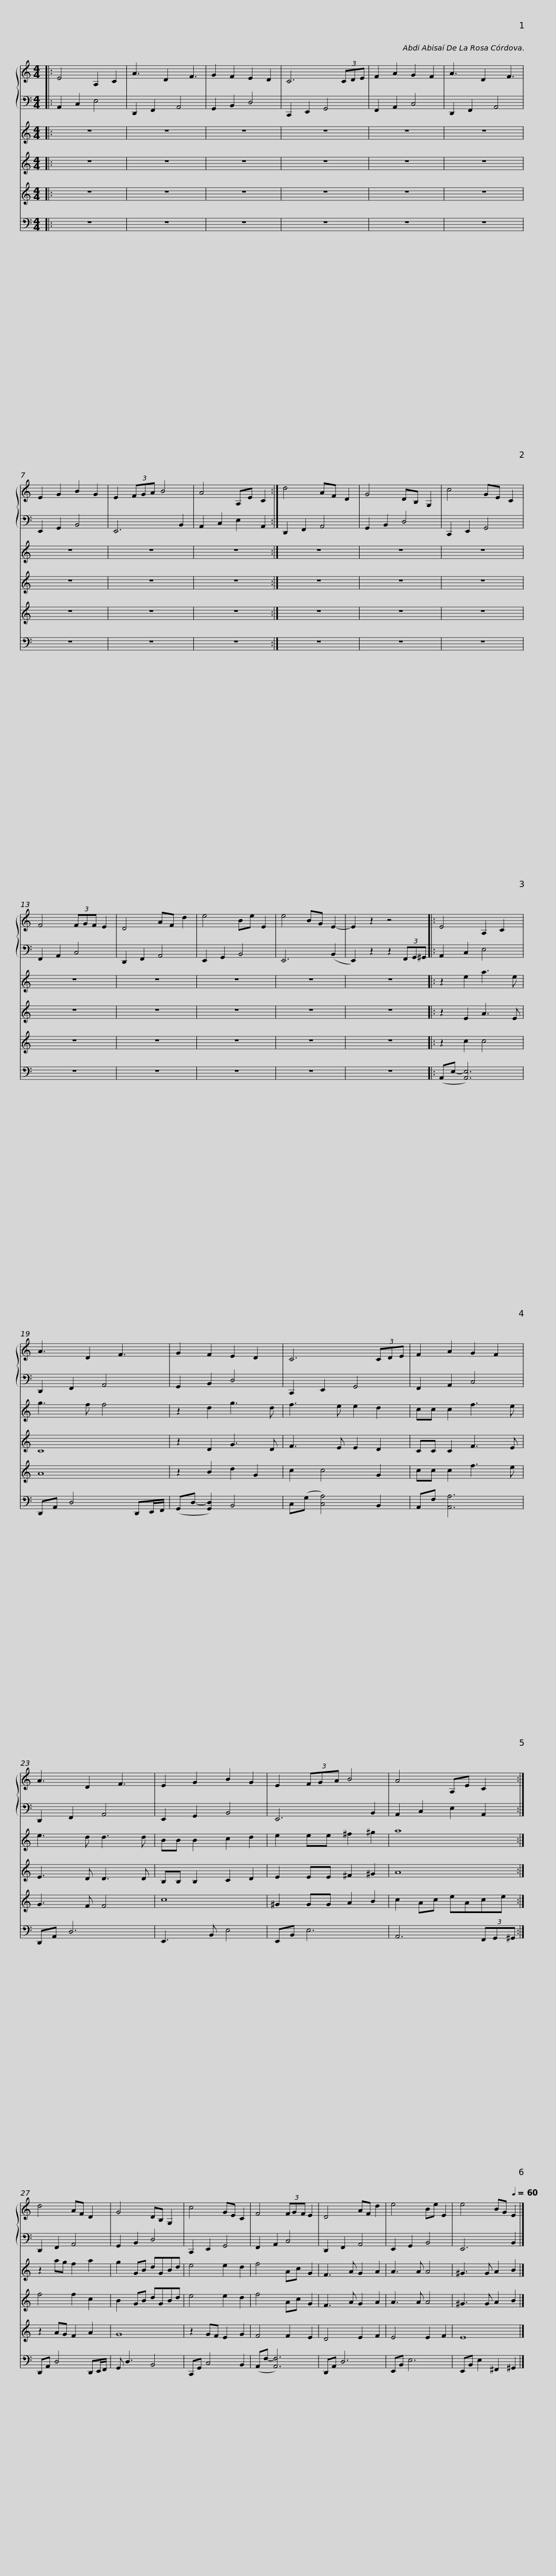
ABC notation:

X:1
%%score { 1 | 2 } 3 4 5 6
L:1/8
M:4/4
I:linebreak $
K:C
V:1 treble
V:2 bass
V:3 treble
V:4 treble
V:5 treble
V:6 bass
V:1
|: E4 A,2 C2 | A3 D2 F3 | G2 F2 E2 D2 | C6 (3CDE | F2 A2 G2 F2 | %5
 A3 D2 F3 | E2 G2 B2 G2 | E2 (3FGA B4 | A4 A,E C2 :| d4 AF D2 | %10
 G4 DB, G,2 | c4 GE C2 | F4 (3FGF E2 | D4 AF d2 |$ e4 Be E2 | %15
 e4 BG E2- | E2 z2 z4 |: E4 A,2 C2 | A3 D2 F3 | G2 F2 E2 D2 | %20
 C6 (3CDE | F2 A2 G2 F2 | A3 D2 F3 | E2 G2 B2 G2 | E2 (3FGA B4 |$ %25
 A4 A,E C2 :| d4 AF D2 | G4 DB, G,2 | c4 GE C2 | F4 (3FGF E2 | %30
 D4 AF d2 | e4 Be E2 | e4 BG[Q:1/4=60] E2 |] %33
V:2
|: A,,2 C,2 E,4 | D,,2 F,,2 A,,4 | G,,2 B,,2 D,4 | C,,2 E,,2 G,,4 | F,,2 A,,2 C,4 | %5
 D,,2 F,,2 A,,4 | E,,2 G,,2 B,,4 | E,,6 B,,2 | A,,2 C,2 E,2 A,,2 :| D,,2 F,,2 A,,4 | %10
 G,,2 B,,2 D,4 | C,,2 E,,2 G,,4 | F,,2 A,,2 C,4 | D,,2 F,,2 A,,4 |$ E,,2 G,,2 B,,4 | %15
 E,,6 (B,,2 | E,,2) z2 z2 (3F,,G,,^G,, |: A,,2 C,2 E,4 | D,,2 F,,2 A,,4 | G,,2 B,,2 D,4 | %20
 C,,2 E,,2 G,,4 | F,,2 A,,2 C,4 | D,,2 F,,2 A,,4 | E,,2 G,,2 B,,4 | E,,6 B,,2 |$ %25
 A,,2 C,2 E,2 A,,2 :| D,,2 F,,2 A,,4 | G,,2 B,,2 D,4 | C,,2 E,,2 G,,4 | F,,2 A,,2 C,4 | %30
 D,,2 F,,2 A,,4 | E,,2 G,,2 B,,4 | E,,6 B,,2 |] %33
V:3
|: z8 | z8 | z8 | z8 | z8 | %5
 z8 | z8 | z8 | z8 :| z8 | %10
 z8 | z8 | z8 | z8 |$ z8 | %15
 z8 | z8 |: z2 e2 a3 e | g3 f f4 | z2 d2 g3 d | %20
 f3 e e2 d2 | cc c2 f3 e | e3 d d3 d | BB B2 c2 d2 | e2 ee ^f2 ^g2 |$ %25
 a8 :| z2 ag f2 a2 | g2 GB dGBd | e4 e2 d2 | f4 Ac G2 | %30
 F3 A G2 A2 | A3 A A4 | ^G3 G A2 B2 |] %33
V:4
|: z8 | z8 | z8 | z8 | z8 | %5
 z8 | z8 | z8 | z8 :| z8 | %10
 z8 | z8 | z8 | z8 |$ z8 | %15
 z8 | z8 |: z2 E2 A3 E | C8 | z2 D2 G3 D | %20
 F3 E E2 D2 | CC C2 F3 E | E3 D D3 D | B,B, B,2 C2 D2 | E2 EE ^F2 ^G2 |$ %25
 A8 :| f4 f2 c2 | B2 GB dGBd | e4 e2 d2 | f4 Ac G2 | %30
 F3 A G2 A2 | A3 A A4 | ^G3 G A2 B2 |] %33
V:5
|: z8 | z8 | z8 | z8 | z8 | %5
 z8 | z8 | z8 | z8 :| z8 | %10
 z8 | z8 | z8 | z8 |$ z8 | %15
 z8 | z8 |: z2 c2 c4 | A8 | z2 B2 d2 G2 | %20
 c2 c4 G2 | cc c2 f3 e | G3 F F4 | c8 | ^G2 GG A2 B2 |$ %25
 c2 Ac eAce :| z2 AG F2 A2 | G8 | z2 GF E2 G2 | F4 F2 E2 | %30
 D4 E2 F2 | E4 E2 F2 | E8 |] %33
V:6
|: z8 | z8 | z8 | z8 | z8 | %5
 z8 | z8 | z8 | z8 :| z8 | %10
 z8 | z8 | z8 | z8 |$ z8 | %15
 z8 | z8 |: (A,,E,- [A,,E,]6) | D,,A,, D,4 D,,E,,/F,,/ | (G,,D,- [G,,D,]2) B,,4 | %20
 C,(G, [C,A,]4) B,,2 | A,,F, [A,,A,]6 | D,,A,, D,6 | E,,3 B,, E,4 | E,,B,, E,6 |$ %25
 A,,6 (3F,,G,,^G,, :| D,,A,, D,4 D,,E,,/F,,/ | G,, D,3 B,,4 | C,,G,, C,4 B,,2 | (A,,F,- [A,,F,]6) | %30
 D,,A,, D,6 | E,,B,, E,6 | E,,B,, E,2 ^F,,2 ^G,,2 |] %33
